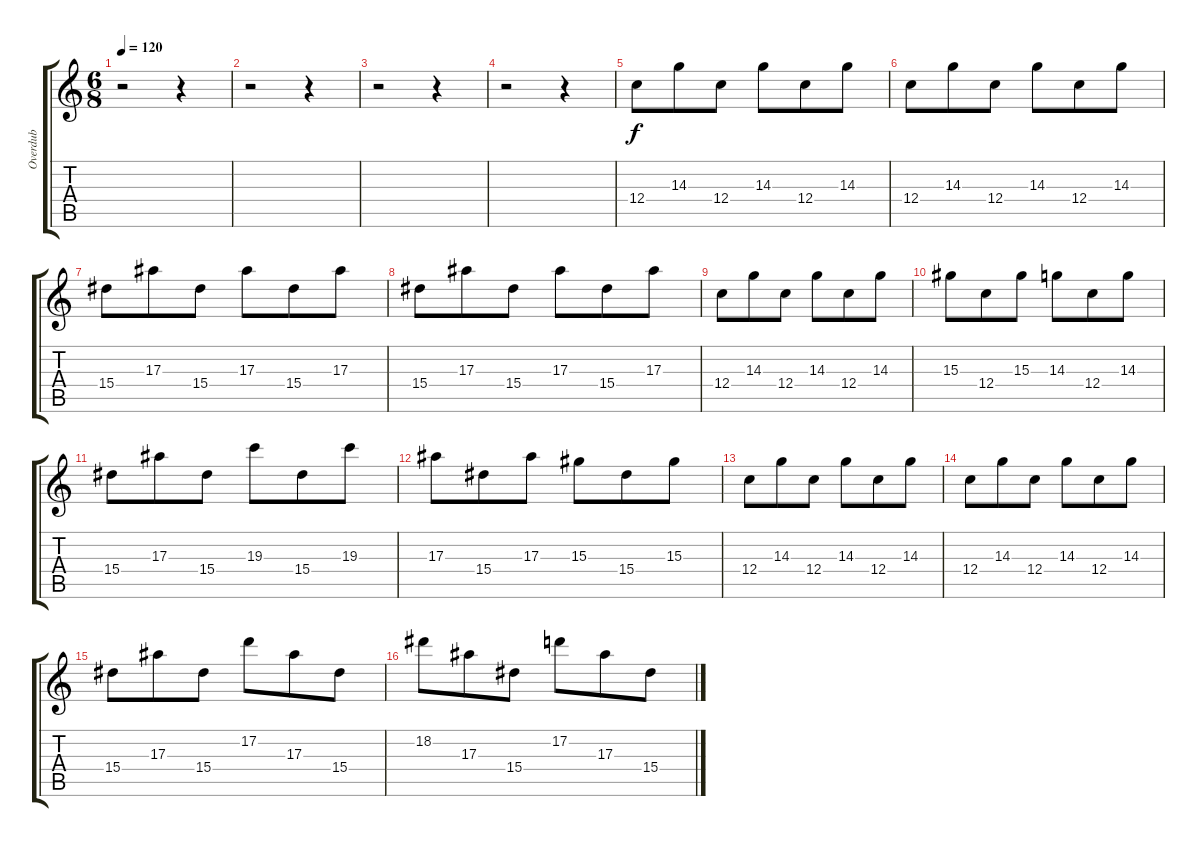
\track ("Overdub" "Overdub") {instrument electricguitarclean}
\staff {score tabs}
\tuning (D4 A3 F3 C3 G2 C2) {hide}
\ts (6 8)
\tempo 120
\clef g2
\ks c
r.2{dy f} r.4 |
r.2 r.4 |
r.2 r.4 |
r.2 r.4 |
12.4.8 14.3.8 12.4.8 14.3.8 12.4.8 14.3.8 |
12.4.8 14.3.8 12.4.8 14.3.8 12.4.8 14.3.8 |
15.4.8 17.3.8 15.4.8 17.3.8 15.4.8 17.3.8 |
15.4.8 17.3.8 15.4.8 17.3.8 15.4.8 17.3.8 |
12.4.8 14.3.8 12.4.8 14.3.8 12.4.8 14.3.8 |
15.3.8 12.4.8 15.3.8 14.3.8 12.4.8 14.3.8 |
15.4.8 17.3.8 15.4.8 19.3.8 15.4.8 19.3.8 |
17.3.8 15.4.8 17.3.8 15.3.8 15.4.8 15.3.8 |
12.4.8 14.3.8 12.4.8 14.3.8 12.4.8 14.3.8 |
12.4.8 14.3.8 12.4.8 14.3.8 12.4.8 14.3.8 |
15.4.8 17.3.8 15.4.8 17.2.8 17.3.8 15.4.8 |
18.2.8 17.3.8 15.4.8 17.2.8 17.3.8 15.4.8
